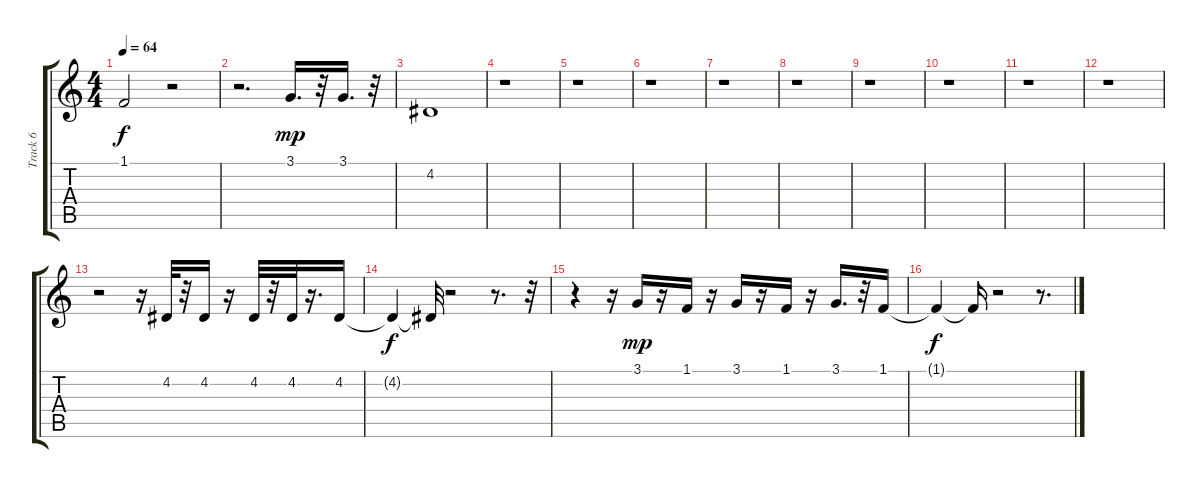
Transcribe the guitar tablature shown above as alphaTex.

\track ("Track 6" "Track 6") {instrument pad4choir}
\staff {score tabs}
\tuning (E4 B3 G3 D3 A2 E2) {hide}
\ts (4 4)
\tempo 64
\clef g2
\ks c
1.1{t}.2{dy f} r.2 |
r.2{d} 3.1.16{d dy mp} r.32 3.1.16{d} r.32 |
4.2.1 |
r.1 |
r.1 |
r.1 |
r.1 |
r.1 |
r.1 |
r.1 |
r.1 |
r.1 |
r.2 r.16 4.2.32 r.32 4.2.16 r.16 4.2.32 r.32 4.2.32 r.16{d} 4.2.16 |
4.2{t}.4{dy f} 4.2{t}.32 r.2 r.8{d} r.32 |
r.4 r.16 3.1.16{dy mp} r.16 1.1.16 r.16 3.1.16 r.16 1.1.16 r.16 3.1.16{d} r.32 1.1.16 |
1.1{t}.4{dy f} 1.1{t}.16 r.2 r.8{d}
